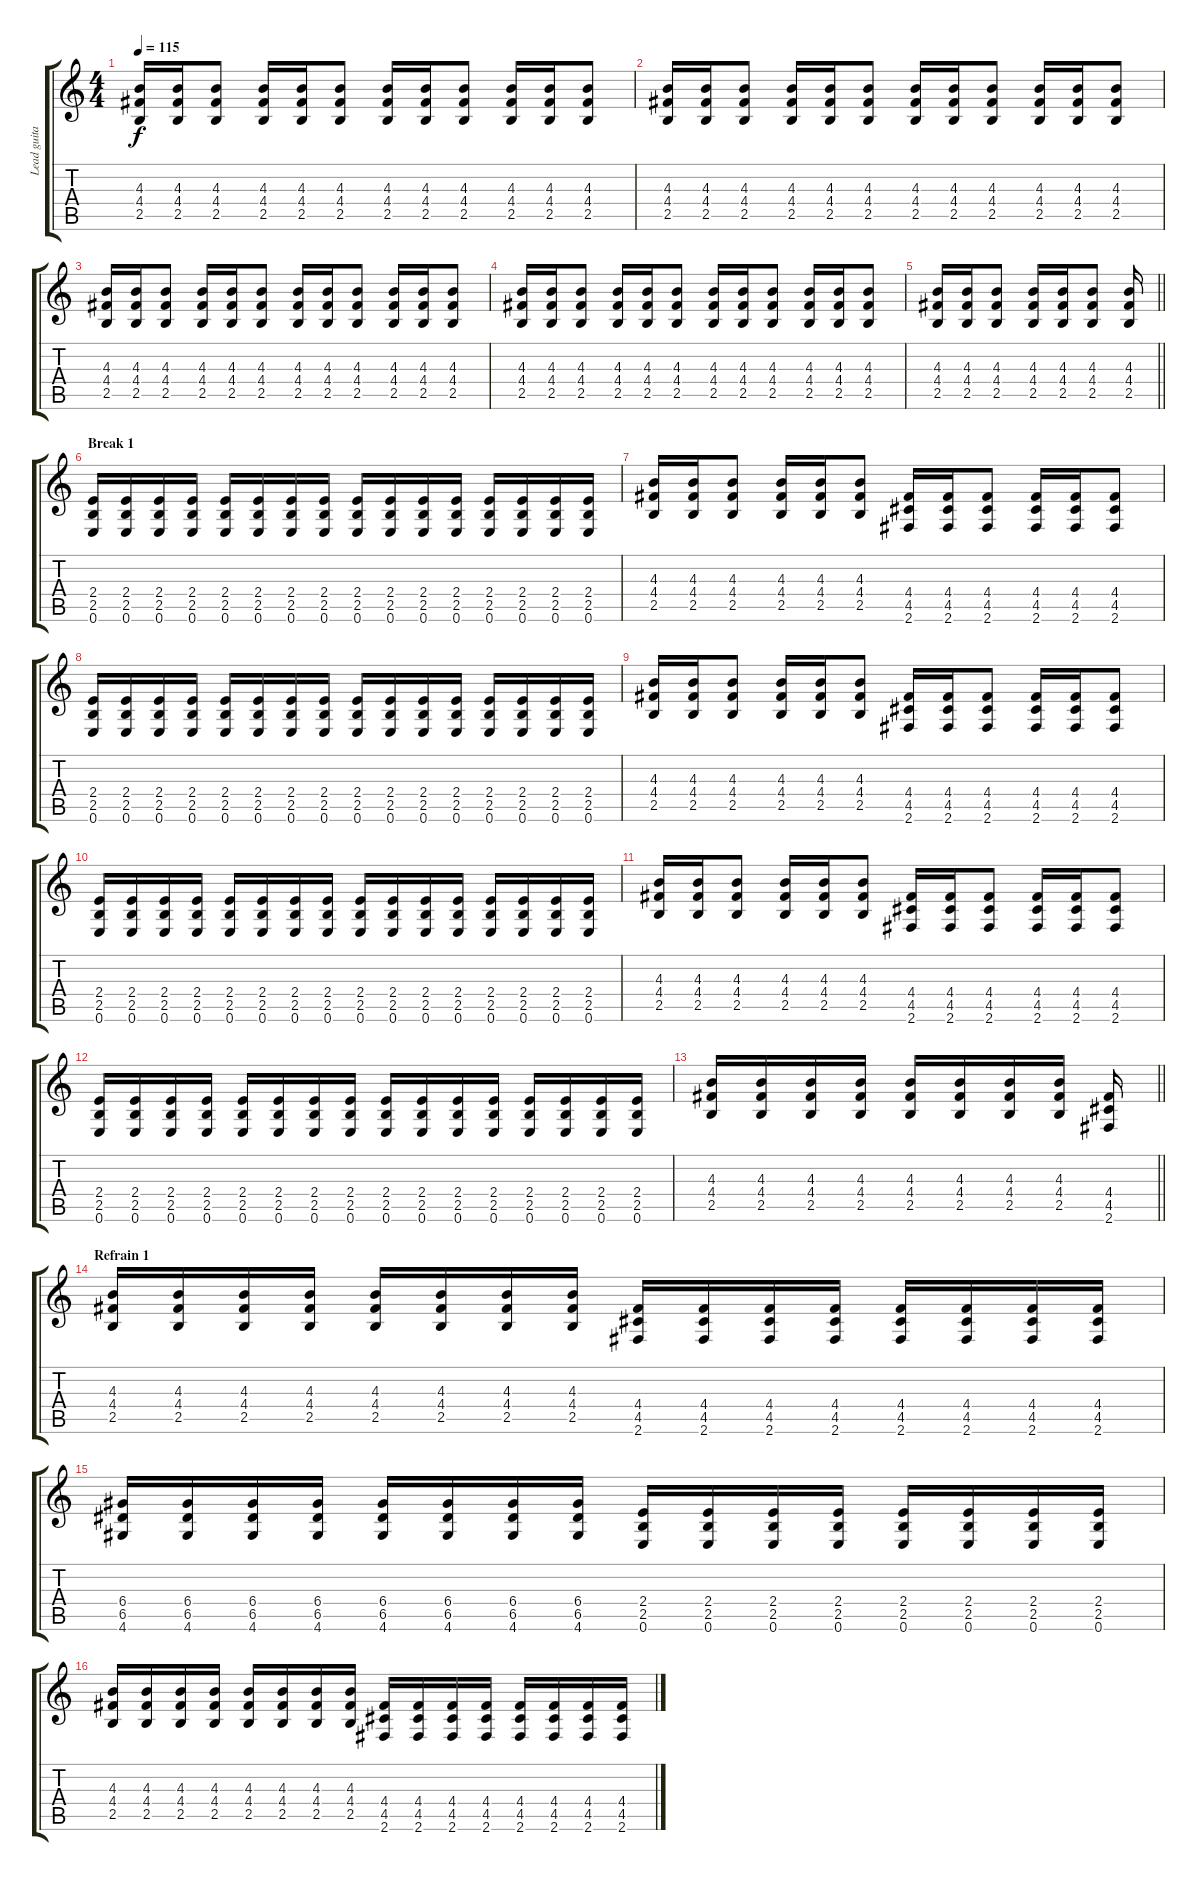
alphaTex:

\track ("Lead guitare (Deryck)" "Lead guita") {instrument overdrivenguitar}
\staff {score tabs}
\tuning (E4 B3 G3 D3 A2 E2) {hide}
\ts (4 4)
\tempo 115
\clef g2
\ks c
(4.3 4.4 2.5).16{dy f} (4.3 4.4 2.5).16 (4.3 4.4 2.5).8 (4.3 4.4 2.5).16 (4.3 4.4 2.5).16 (4.3 4.4 2.5).8 (4.3 4.4 2.5).16 (4.3 4.4 2.5).16 (4.3 4.4 2.5).8 (4.3 4.4 2.5).16 (4.3 4.4 2.5).16 (4.3 4.4 2.5).8 |
(4.3 4.4 2.5).16 (4.3 4.4 2.5).16 (4.3 4.4 2.5).8 (4.3 4.4 2.5).16 (4.3 4.4 2.5).16 (4.3 4.4 2.5).8 (4.3 4.4 2.5).16 (4.3 4.4 2.5).16 (4.3 4.4 2.5).8 (4.3 4.4 2.5).16 (4.3 4.4 2.5).16 (4.3 4.4 2.5).8 |
(4.3 4.4 2.5).16 (4.3 4.4 2.5).16 (4.3 4.4 2.5).8 (4.3 4.4 2.5).16 (4.3 4.4 2.5).16 (4.3 4.4 2.5).8 (4.3 4.4 2.5).16 (4.3 4.4 2.5).16 (4.3 4.4 2.5).8 (4.3 4.4 2.5).16 (4.3 4.4 2.5).16 (4.3 4.4 2.5).8 |
(4.3 4.4 2.5).16 (4.3 4.4 2.5).16 (4.3 4.4 2.5).8 (4.3 4.4 2.5).16 (4.3 4.4 2.5).16 (4.3 4.4 2.5).8 (4.3 4.4 2.5).16 (4.3 4.4 2.5).16 (4.3 4.4 2.5).8 (4.3 4.4 2.5).16 (4.3 4.4 2.5).16 (4.3 4.4 2.5).8 |
\barLineRight lightlight
(4.3 4.4 2.5).16 (4.3 4.4 2.5).16 (4.3 4.4 2.5).8 (4.3 4.4 2.5).16 (4.3 4.4 2.5).16 (4.3 4.4 2.5).8 (4.3 4.4 2.5).16 |
\section ("" "Break 1")
(2.4 2.5 0.6).16 (2.4 2.5 0.6).16 (2.4 2.5 0.6).16 (2.4 2.5 0.6).16 (2.4 2.5 0.6).16 (2.4 2.5 0.6).16 (2.4 2.5 0.6).16 (2.4 2.5 0.6).16 (2.4 2.5 0.6).16 (2.4 2.5 0.6).16 (2.4 2.5 0.6).16 (2.4 2.5 0.6).16 (2.4 2.5 0.6).16 (2.4 2.5 0.6).16 (2.4 2.5 0.6).16 (2.4 2.5 0.6).16 |
(4.3 4.4 2.5).16 (4.3 4.4 2.5).16 (4.3 4.4 2.5).8 (4.3 4.4 2.5).16 (4.3 4.4 2.5).16 (4.3 4.4 2.5).8 (4.4 4.5 2.6).16 (4.4 4.5 2.6).16 (4.4 4.5 2.6).8 (4.4 4.5 2.6).16 (4.4 4.5 2.6).16 (4.4 4.5 2.6).8 |
(2.4 2.5 0.6).16 (2.4 2.5 0.6).16 (2.4 2.5 0.6).16 (2.4 2.5 0.6).16 (2.4 2.5 0.6).16 (2.4 2.5 0.6).16 (2.4 2.5 0.6).16 (2.4 2.5 0.6).16 (2.4 2.5 0.6).16 (2.4 2.5 0.6).16 (2.4 2.5 0.6).16 (2.4 2.5 0.6).16 (2.4 2.5 0.6).16 (2.4 2.5 0.6).16 (2.4 2.5 0.6).16 (2.4 2.5 0.6).16 |
(4.3 4.4 2.5).16 (4.3 4.4 2.5).16 (4.3 4.4 2.5).8 (4.3 4.4 2.5).16 (4.3 4.4 2.5).16 (4.3 4.4 2.5).8 (4.4 4.5 2.6).16 (4.4 4.5 2.6).16 (4.4 4.5 2.6).8 (4.4 4.5 2.6).16 (4.4 4.5 2.6).16 (4.4 4.5 2.6).8 |
(2.4 2.5 0.6).16 (2.4 2.5 0.6).16 (2.4 2.5 0.6).16 (2.4 2.5 0.6).16 (2.4 2.5 0.6).16 (2.4 2.5 0.6).16 (2.4 2.5 0.6).16 (2.4 2.5 0.6).16 (2.4 2.5 0.6).16 (2.4 2.5 0.6).16 (2.4 2.5 0.6).16 (2.4 2.5 0.6).16 (2.4 2.5 0.6).16 (2.4 2.5 0.6).16 (2.4 2.5 0.6).16 (2.4 2.5 0.6).16 |
(4.3 4.4 2.5).16 (4.3 4.4 2.5).16 (4.3 4.4 2.5).8 (4.3 4.4 2.5).16 (4.3 4.4 2.5).16 (4.3 4.4 2.5).8 (4.4 4.5 2.6).16 (4.4 4.5 2.6).16 (4.4 4.5 2.6).8 (4.4 4.5 2.6).16 (4.4 4.5 2.6).16 (4.4 4.5 2.6).8 |
(2.4 2.5 0.6).16 (2.4 2.5 0.6).16 (2.4 2.5 0.6).16 (2.4 2.5 0.6).16 (2.4 2.5 0.6).16 (2.4 2.5 0.6).16 (2.4 2.5 0.6).16 (2.4 2.5 0.6).16 (2.4 2.5 0.6).16 (2.4 2.5 0.6).16 (2.4 2.5 0.6).16 (2.4 2.5 0.6).16 (2.4 2.5 0.6).16 (2.4 2.5 0.6).16 (2.4 2.5 0.6).16 (2.4 2.5 0.6).16 |
\barLineRight lightlight
(4.3 4.4 2.5).16 (4.3 4.4 2.5).16 (4.3 4.4 2.5).16 (4.3 4.4 2.5).16 (4.3 4.4 2.5).16 (4.3 4.4 2.5).16 (4.3 4.4 2.5).16 (4.3 4.4 2.5).16 (4.4 4.5 2.6).16 |
\section ("" "Refrain 1")
(4.3 4.4 2.5).16 (4.3 4.4 2.5).16 (4.3 4.4 2.5).16 (4.3 4.4 2.5).16 (4.3 4.4 2.5).16 (4.3 4.4 2.5).16 (4.3 4.4 2.5).16 (4.3 4.4 2.5).16 (4.4 4.5 2.6).16 (4.4 4.5 2.6).16 (4.4 4.5 2.6).16 (4.4 4.5 2.6).16 (4.4 4.5 2.6).16 (4.4 4.5 2.6).16 (4.4 4.5 2.6).16 (4.4 4.5 2.6).16 |
(6.4 6.5 4.6).16 (6.4 6.5 4.6).16 (6.4 6.5 4.6).16 (6.4 6.5 4.6).16 (6.4 6.5 4.6).16 (6.4 6.5 4.6).16 (6.4 6.5 4.6).16 (6.4 6.5 4.6).16 (2.4 2.5 0.6).16 (2.4 2.5 0.6).16 (2.4 2.5 0.6).16 (2.4 2.5 0.6).16 (2.4 2.5 0.6).16 (2.4 2.5 0.6).16 (2.4 2.5 0.6).16 (2.4 2.5 0.6).16 |
(4.3 4.4 2.5).16 (4.3 4.4 2.5).16 (4.3 4.4 2.5).16 (4.3 4.4 2.5).16 (4.3 4.4 2.5).16 (4.3 4.4 2.5).16 (4.3 4.4 2.5).16 (4.3 4.4 2.5).16 (4.4 4.5 2.6).16 (4.4 4.5 2.6).16 (4.4 4.5 2.6).16 (4.4 4.5 2.6).16 (4.4 4.5 2.6).16 (4.4 4.5 2.6).16 (4.4 4.5 2.6).16 (4.4 4.5 2.6).16
